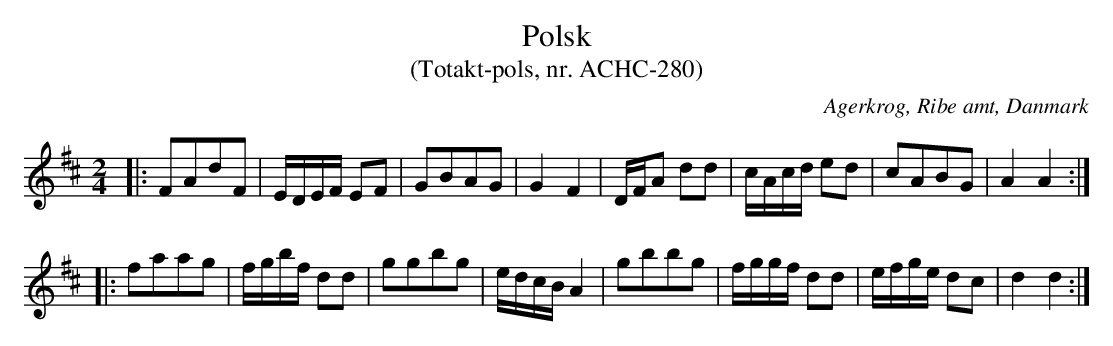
X:1
T:Polsk
T:(Totakt-pols, nr. ACHC-280)
O:Agerkrog, Ribe amt, Danmark
M:2/4
L:1/8
K:D
|: FAdF | E/D/E/F/ EF | GBAG | G2 F2 | D/F/A dd | c/A/c/d/ ed | cABG | A2 A2 :|
|: faag | f/g/b/f/ dd | ggbg | e/d/c/B/ A2 | gbbg | f/g/g/f/ dd | e/f/g/e/ dc | d2 d2 :|
